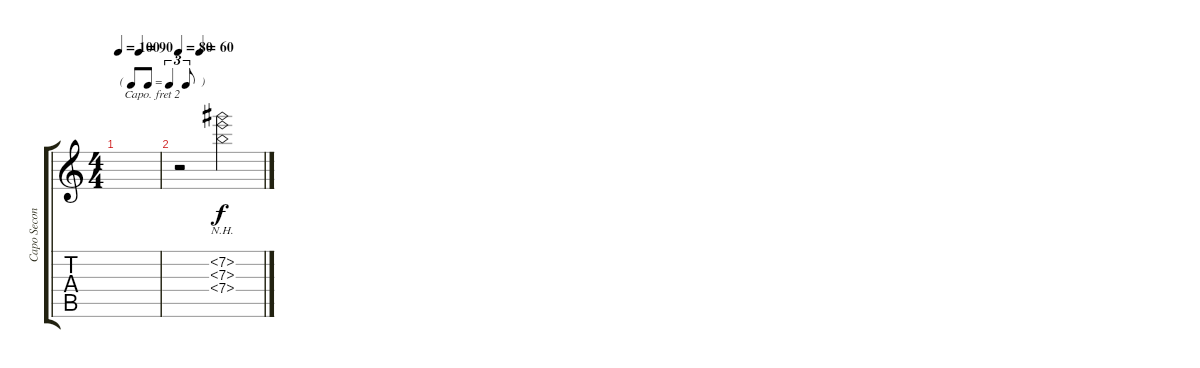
\track ("Capo Second Fret" "Capo Secon") {instrument acousticguitarnylon}
\staff {score tabs}
\capo 2
\tuning (E4 B3 G3 D3 A2 E2) {hide}
\ts (4 4)
\tf triplet8th
\tempo 100
\tempo (90 0.5)
\clef g2
\ks c
|
\tempo 80
\tempo (60 0.25)
r.2 (7.2{nh} 7.3{nh} 7.4{nh}).2
